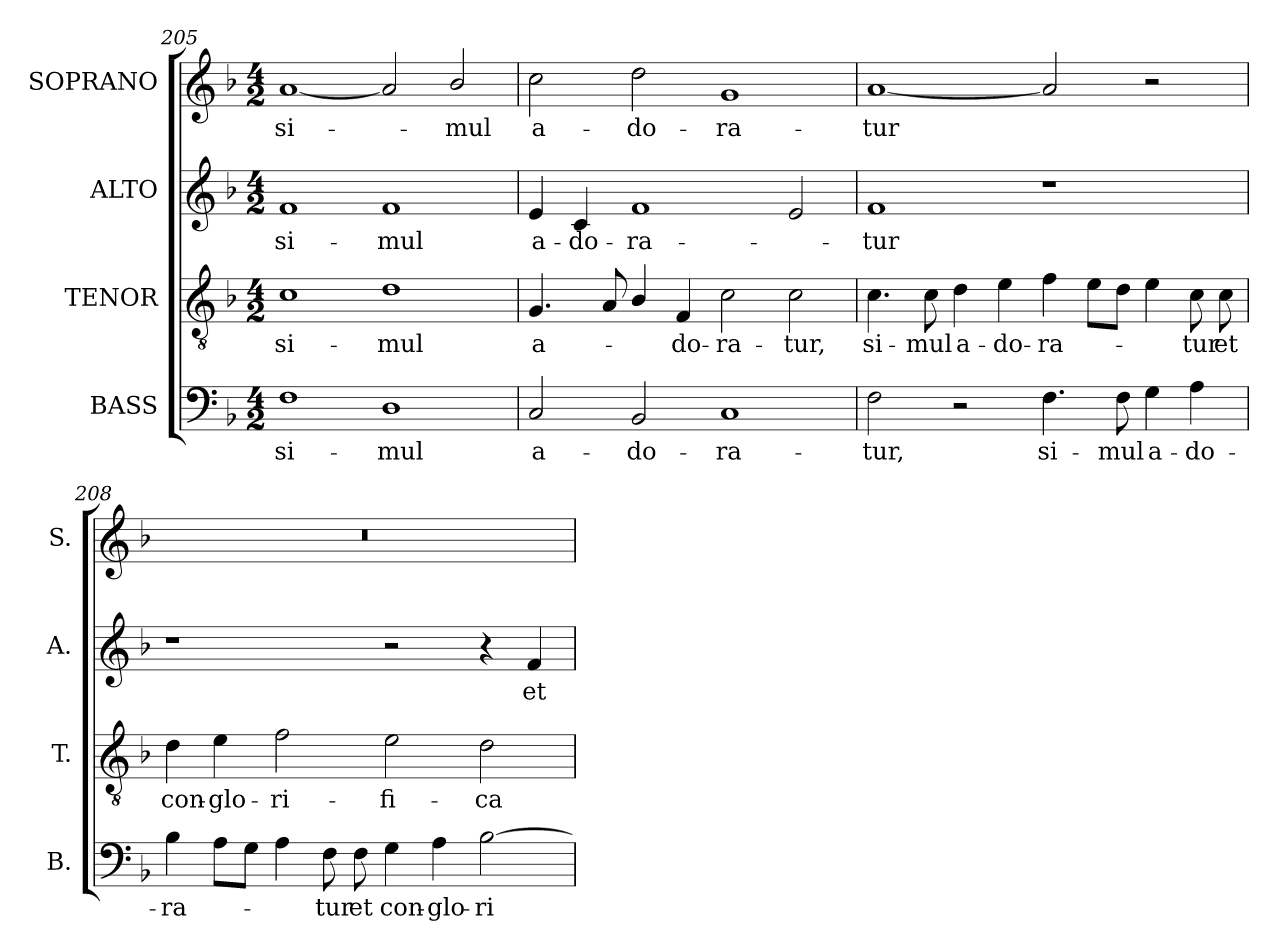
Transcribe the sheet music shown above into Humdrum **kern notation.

**kern	**text	**kern	**text	**kern	**text	**kern	**text
*part4	*part4	*part3	*part3	*part2	*part2	*part1	*part1
*staff4	*staff4	*staff3	*staff3	*staff2	*staff2	*staff1	*staff1
*I"BASS	*	*I"TENOR	*	*I"ALTO	*	*I"SOPRANO	*
*I'B.	*	*I'T.	*	*I'A.	*	*I'S.	*
*clefF4	*	*clefGv2	*	*clefG2	*	*clefG2	*
*	*	*ITrd7c12	*	*	*	*	*
*k[b-]	*	*k[b-]	*	*k[b-]	*	*k[b-]	*
*F:	*	*F:	*	*F:	*	*F:	*
*M4/2	*	*M4/2	*	*M4/2	*	*M4/2	*
=205	=205	=205	=205	=205	=205	=205	=205
!	!LO:LY:b:color=#000000	!	!	!	!	!	!
!	!	!	!LO:LY:b:color=#000000	!	!	!	!
!	!	!	!	!	!LO:LY:b:color=#000000	!	!
!	!	!	!	!	!	!	!LO:LY:b:color=#000000
1Fi	si-	1Ci	si-	1fi	si-	[1ai	si-
!	!LO:LY:b:color=#000000	!	!	!	!	!	!
!	!	!	!LO:LY:b:color=#000000	!	!	!	!
!	!	!	!	!	!LO:LY:b:color=#000000	!	!
1Di	-mul	1Di	-mul	1fi	-mul	2ai/]	.
!	!	!	!	!	!	!	!LO:LY:b:color=#000000
.	.	.	.	.	.	2b-i/	-mul
=206	=206	=206	=206	=206	=206	=206	=206
!	!LO:LY:b:color=#000000	!	!	!	!	!	!
!	!	!	!LO:LY:b:color=#000000	!	!	!	!
!	!	!	!	!	!LO:LY:b:color=#000000	!	!
!	!	!	!	!	!	!	!LO:LY:b:color=#000000
2Ci/	a-	4.GGi/	a-	4ei/	a-	2cci\	a-
!	!	!	!	!	!LO:LY:b:color=#000000	!	!
.	.	.	.	4ci/	-do-	.	.
.	.	8AAi/	.	.	.	.	.
!	!LO:LY:b:color=#000000	!	!	!	!	!	!
!	!	!	!	!	!LO:LY:b:color=#000000	!	!
!	!	!	!	!	!	!	!LO:LY:b:color=#000000
2BB-i/	-do-	4BB-i/	.	1fi	-ra-	2ddi\	-do-
!	!	!	!LO:LY:b:color=#000000	!	!	!	!
.	.	4FFi/	-do-	.	.	.	.
!	!LO:LY:b:color=#000000	!	!	!	!	!	!
!	!	!	!LO:LY:b:color=#000000	!	!	!	!
!	!	!	!	!	!	!	!LO:LY:b:color=#000000
1Ci	-ra-	2Ci\	-ra-	.	.	1gi	-ra-
!	!	!	!LO:LY:b:color=#000000	!	!	!	!
.	.	2Ci\	-tur,	2ei/	.	.	.
!!LO:LB:g=z
=207	=207	=207	=207	=207	=207	=207	=207
!	!LO:LY:b:color=#000000	!	!	!	!	!	!
!	!	!	!LO:LY:b:color=#000000	!	!	!	!
!	!	!	!	!	!LO:LY:b:color=#000000	!	!
!	!	!	!	!	!	!	!LO:LY:b:color=#000000
2Fi\	-tur,	4.Ci\	si-	1fi	-tur	[1ai	-tur
!	!	!	!LO:LY:b:color=#000000	!	!	!	!
.	.	8Ci\	-mul	.	.	.	.
!	!	!	!LO:LY:b:color=#000000	!	!	!	!
2r	.	4Di\	a-	.	.	.	.
!	!	!	!LO:LY:b:color=#000000	!	!	!	!
.	.	4Ei\	-do-	.	.	.	.
!	!LO:LY:b:color=#000000	!	!	!	!	!	!
!	!	!	!LO:LY:b:color=#000000	!	!	!	!
4.Fi\	si-	4Fi\	-ra-	1r	.	2ai/]	.
.	.	8Ei\L	.	.	.	.	.
!	!LO:LY:b:color=#000000	!	!	!	!	!	!
8Fi\	-mul	8Di\J	.	.	.	.	.
!	!LO:LY:b:color=#000000	!	!	!	!	!	!
4Gi\	a-	4Ei\	.	.	.	2r	.
!	!LO:LY:b:color=#000000	!	!	!	!	!	!
!	!	!	!LO:LY:b:color=#000000	!	!	!	!
4Ai\	-do-	8Ci\	-tur	.	.	.	.
!	!	!	!LO:LY:b:color=#000000	!	!	!	!
.	.	8Ci\	et	.	.	.	.
=208	=208	=208	=208	=208	=208	=208	=208
!	!LO:LY:b:color=#000000	!	!	!	!	!	!
!	!	!	!LO:LY:b:color=#000000	!	!	!LO:N:vis=1	!
4B-i\	-ra-	4Di\	con-	1r	.	0r	.
!	!	!	!LO:LY:b:color=#000000	!	!	!	!
8Ai\L	.	4Ei\	-glo-	.	.	.	.
8Gi\J	.	.	.	.	.	.	.
!	!	!	!LO:LY:b:color=#000000	!	!	!	!
4Ai\	.	2Fi\	-ri-	.	.	.	.
!	!LO:LY:b:color=#000000	!	!	!	!	!	!
8Fi\	-tur	.	.	.	.	.	.
!	!LO:LY:b:color=#000000	!	!	!	!	!	!
8Fi\	et	.	.	.	.	.	.
!	!LO:LY:b:color=#000000	!	!	!	!	!	!
!	!	!	!LO:LY:b:color=#000000	!	!	!	!
4Gi\	con-	2Ei\	-fi-	2r	.	.	.
!	!LO:LY:b:color=#000000	!	!	!	!	!	!
4Ai\	-glo-	.	.	.	.	.	.
!	!LO:LY:b:color=#000000	!	!	!	!	!	!
!	!	!	!LO:LY:b:color=#000000	!	!	!	!
[2B-i\	-ri-	2Di\	-ca-	4r	.	.	.
!	!	!	!	!	!LO:LY:b:color=#000000	!	!
.	.	.	.	4fi/	et	.	.
=	=	=	=	=	=	=	=
*-	*-	*-	*-	*-	*-	*-	*-
